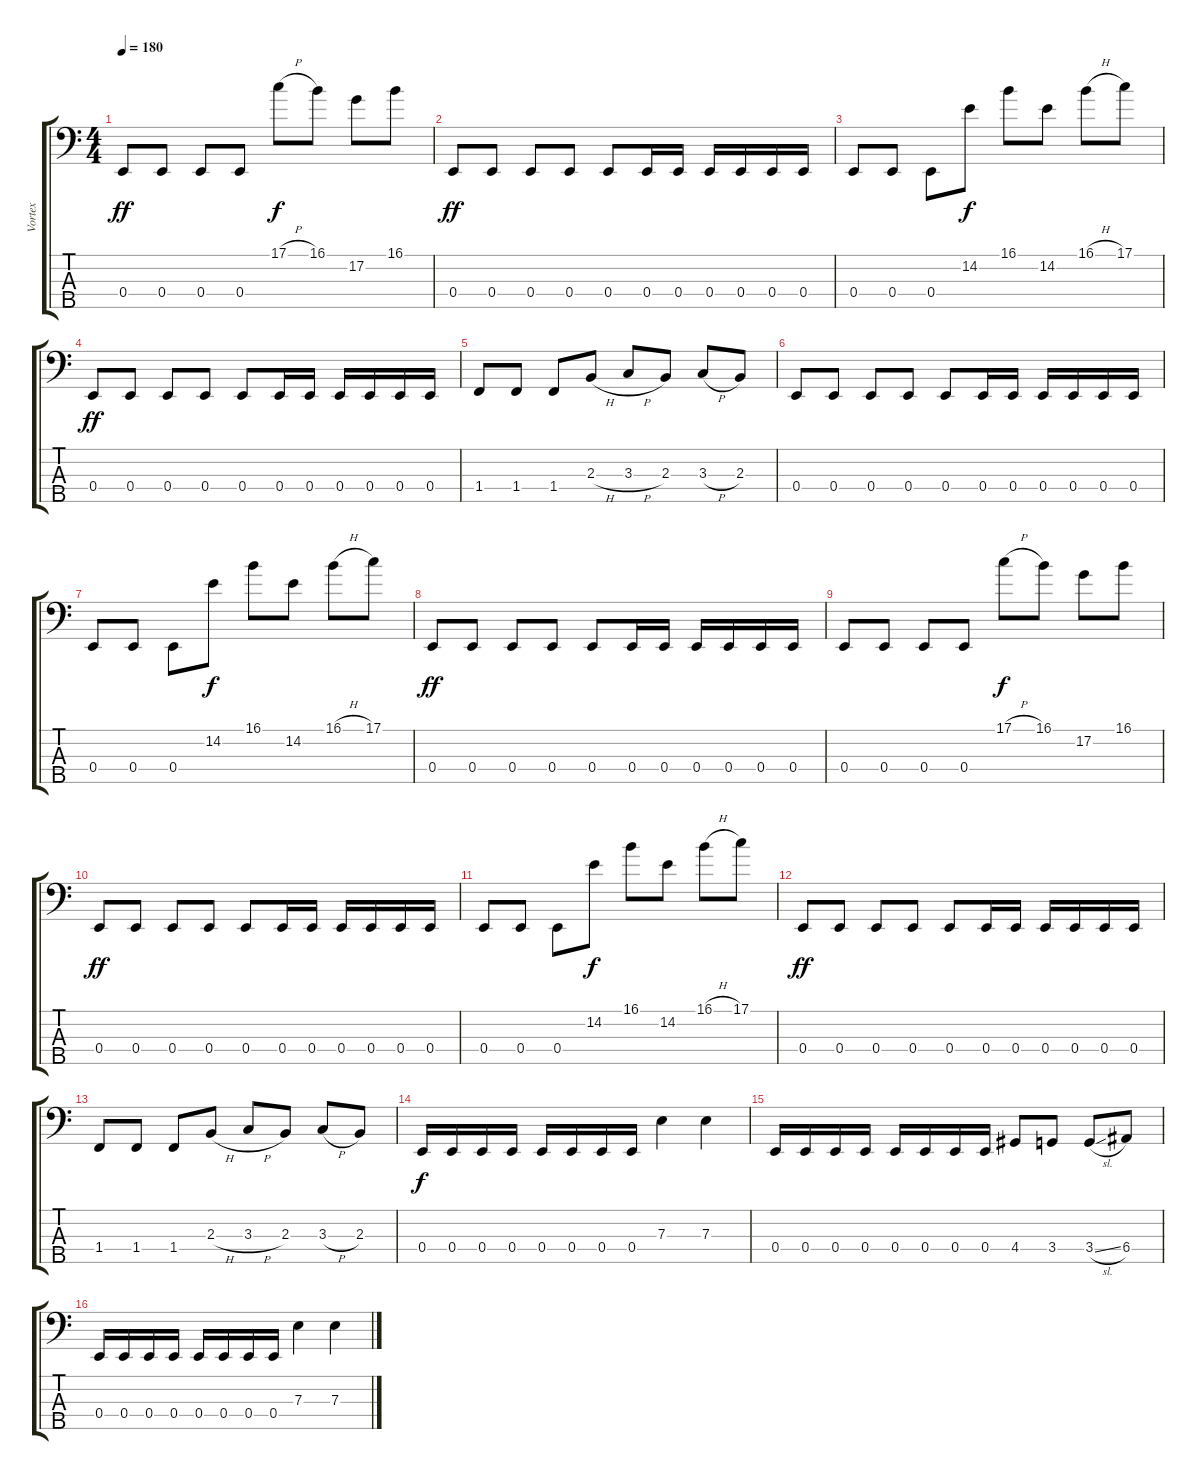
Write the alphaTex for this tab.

\track ("Vortex" "Vortex") {instrument electricbassfinger}
\staff {score tabs}
\tuning (G2 D2 A1 E1 B0) {hide}
\ts (4 4)
\tempo 180
\clef f4
\ks c
0.4.8{dy ff} 0.4.8 0.4.8 0.4.8 17.1{h}.8{dy f volume 8} 16.1.8 17.2.8 16.1.8 |
0.4.8{dy ff volume 14} 0.4.8 0.4.8 0.4.8 0.4.8 0.4.16 0.4.16 0.4.16 0.4.16 0.4.16 0.4.16 |
0.4.8 0.4.8 0.4.8 14.2.8{dy f volume 8} 16.1.8 14.2.8 16.1{h}.8 17.1.8 |
0.4.8{dy ff volume 14} 0.4.8 0.4.8 0.4.8 0.4.8 0.4.16 0.4.16 0.4.16 0.4.16 0.4.16 0.4.16 |
1.4.8 1.4.8 1.4.8 2.3{h}.8 3.3{h}.8 2.3.8 3.3{h}.8 2.3.8 |
0.4.8{volume 14} 0.4.8 0.4.8 0.4.8 0.4.8 0.4.16 0.4.16 0.4.16 0.4.16 0.4.16 0.4.16 |
0.4.8 0.4.8 0.4.8 14.2.8{dy f volume 8} 16.1.8 14.2.8 16.1{h}.8 17.1.8 |
0.4.8{dy ff volume 14} 0.4.8 0.4.8 0.4.8 0.4.8 0.4.16 0.4.16 0.4.16 0.4.16 0.4.16 0.4.16 |
0.4.8 0.4.8 0.4.8 0.4.8 17.1{h}.8{dy f volume 8} 16.1.8 17.2.8 16.1.8 |
0.4.8{dy ff volume 14} 0.4.8 0.4.8 0.4.8 0.4.8 0.4.16 0.4.16 0.4.16 0.4.16 0.4.16 0.4.16 |
0.4.8 0.4.8 0.4.8 14.2.8{dy f volume 8} 16.1.8 14.2.8 16.1{h}.8 17.1.8 |
0.4.8{dy ff volume 14} 0.4.8 0.4.8 0.4.8 0.4.8 0.4.16 0.4.16 0.4.16 0.4.16 0.4.16 0.4.16 |
1.4.8 1.4.8 1.4.8 2.3{h}.8 3.3{h}.8 2.3.8 3.3{h}.8 2.3.8 |
0.4.16{dy f} 0.4.16 0.4.16 0.4.16 0.4.16 0.4.16 0.4.16 0.4.16 7.3.4 7.3.4 |
0.4.16 0.4.16 0.4.16 0.4.16 0.4.16 0.4.16 0.4.16 0.4.16 4.4.8 3.4.8 3.4{sl}.8 6.4.8 |
0.4.16 0.4.16 0.4.16 0.4.16 0.4.16 0.4.16 0.4.16 0.4.16 7.3.4 7.3.4
